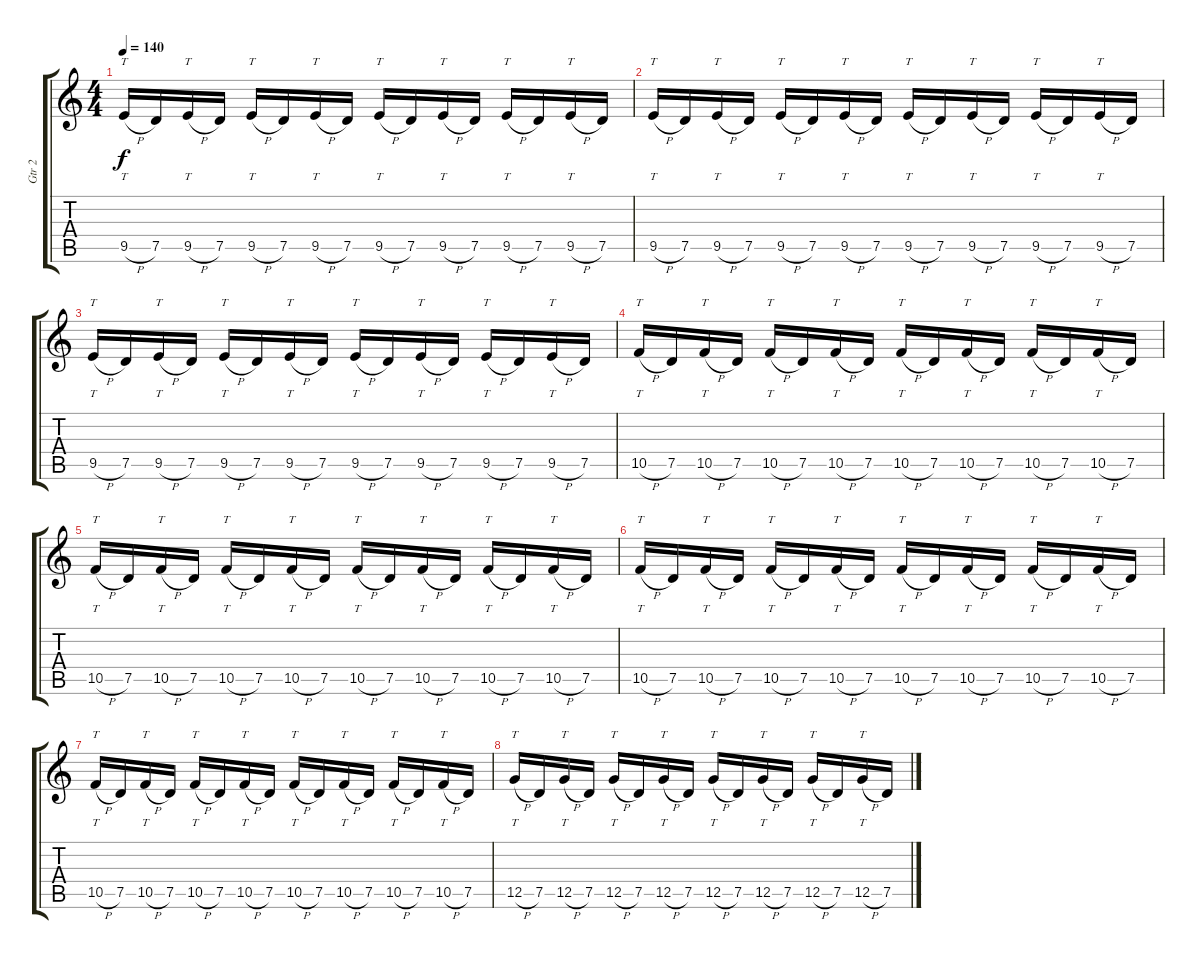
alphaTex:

\track ("Gtr 2" "Gtr 2") {instrument distortionguitar}
\staff {score tabs}
\tuning (D4 A3 F3 C3 G2 D2) {hide}
\ts (4 4)
\tempo 140
\clef g2
\ks c
9.5{h}.16{tt dy f} 7.5.16 9.5{h}.16{tt} 7.5.16 9.5{h}.16{tt} 7.5.16 9.5{h}.16{tt} 7.5.16 9.5{h}.16{tt} 7.5.16 9.5{h}.16{tt} 7.5.16 9.5{h}.16{tt} 7.5.16 9.5{h}.16{tt} 7.5.16 |
9.5{h}.16{tt} 7.5.16 9.5{h}.16{tt} 7.5.16 9.5{h}.16{tt} 7.5.16 9.5{h}.16{tt} 7.5.16 9.5{h}.16{tt} 7.5.16 9.5{h}.16{tt} 7.5.16 9.5{h}.16{tt} 7.5.16 9.5{h}.16{tt} 7.5.16 |
9.5{h}.16{tt} 7.5.16 9.5{h}.16{tt} 7.5.16 9.5{h}.16{tt} 7.5.16 9.5{h}.16{tt} 7.5.16 9.5{h}.16{tt} 7.5.16 9.5{h}.16{tt} 7.5.16 9.5{h}.16{tt} 7.5.16 9.5{h}.16{tt} 7.5.16 |
10.5{h}.16{tt} 7.5.16 10.5{h}.16{tt} 7.5.16 10.5{h}.16{tt} 7.5.16 10.5{h}.16{tt} 7.5.16 10.5{h}.16{tt} 7.5.16 10.5{h}.16{tt} 7.5.16 10.5{h}.16{tt} 7.5.16 10.5{h}.16{tt} 7.5.16 |
10.5{h}.16{tt} 7.5.16 10.5{h}.16{tt} 7.5.16 10.5{h}.16{tt} 7.5.16 10.5{h}.16{tt} 7.5.16 10.5{h}.16{tt} 7.5.16 10.5{h}.16{tt} 7.5.16 10.5{h}.16{tt} 7.5.16 10.5{h}.16{tt} 7.5.16 |
10.5{h}.16{tt} 7.5.16 10.5{h}.16{tt} 7.5.16 10.5{h}.16{tt} 7.5.16 10.5{h}.16{tt} 7.5.16 10.5{h}.16{tt} 7.5.16 10.5{h}.16{tt} 7.5.16 10.5{h}.16{tt} 7.5.16 10.5{h}.16{tt} 7.5.16 |
10.5{h}.16{tt} 7.5.16 10.5{h}.16{tt} 7.5.16 10.5{h}.16{tt} 7.5.16 10.5{h}.16{tt} 7.5.16 10.5{h}.16{tt} 7.5.16 10.5{h}.16{tt} 7.5.16 10.5{h}.16{tt} 7.5.16 10.5{h}.16{tt} 7.5.16 |
12.5{h}.16{tt} 7.5.16 12.5{h}.16{tt} 7.5.16 12.5{h}.16{tt} 7.5.16 12.5{h}.16{tt} 7.5.16 12.5{h}.16{tt} 7.5.16 12.5{h}.16{tt} 7.5.16 12.5{h}.16{tt} 7.5.16 12.5{h}.16{tt} 7.5.16
